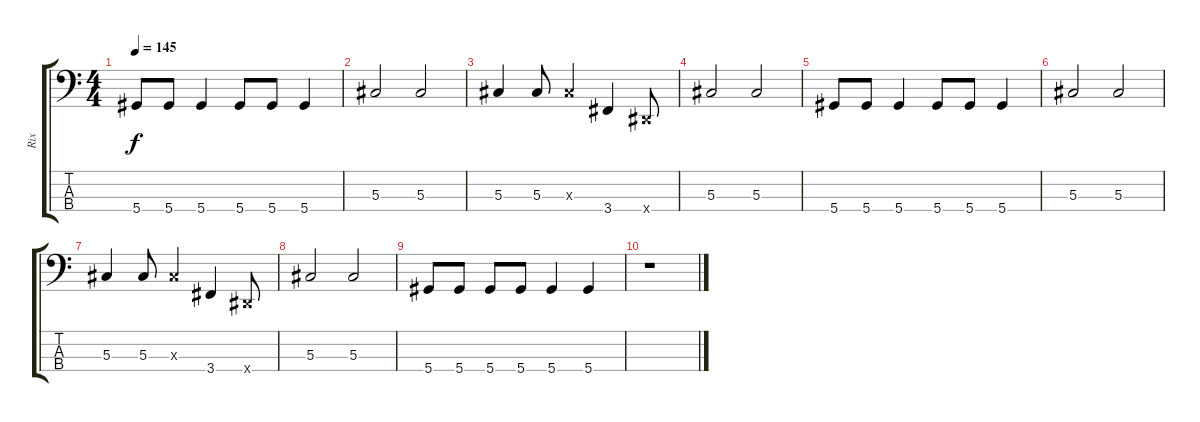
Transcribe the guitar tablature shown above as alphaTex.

\track ("Rix" "Rix") {instrument electricbasspick}
\staff {score tabs}
\tuning (Gb2 Db2 Ab1 Eb1) {hide}
\ts (4 4)
\tempo 145
\clef f4
\ks c
5.4.8{dy f} 5.4.8 5.4.4 5.4.8 5.4.8 5.4.4 |
5.3.2 5.3.2 |
5.3.4 5.3.8 5.3{x}.4 3.4.4 0.4{x}.8 |
5.3.2 5.3.2 |
5.4.8 5.4.8 5.4.4 5.4.8 5.4.8 5.4.4 |
5.3.2 5.3.2 |
5.3.4 5.3.8 5.3{x}.4 3.4.4 0.4{x}.8 |
5.3.2 5.3.2 |
5.4.8 5.4.8 5.4.8 5.4.8 5.4.4 5.4.4 |
r.1
